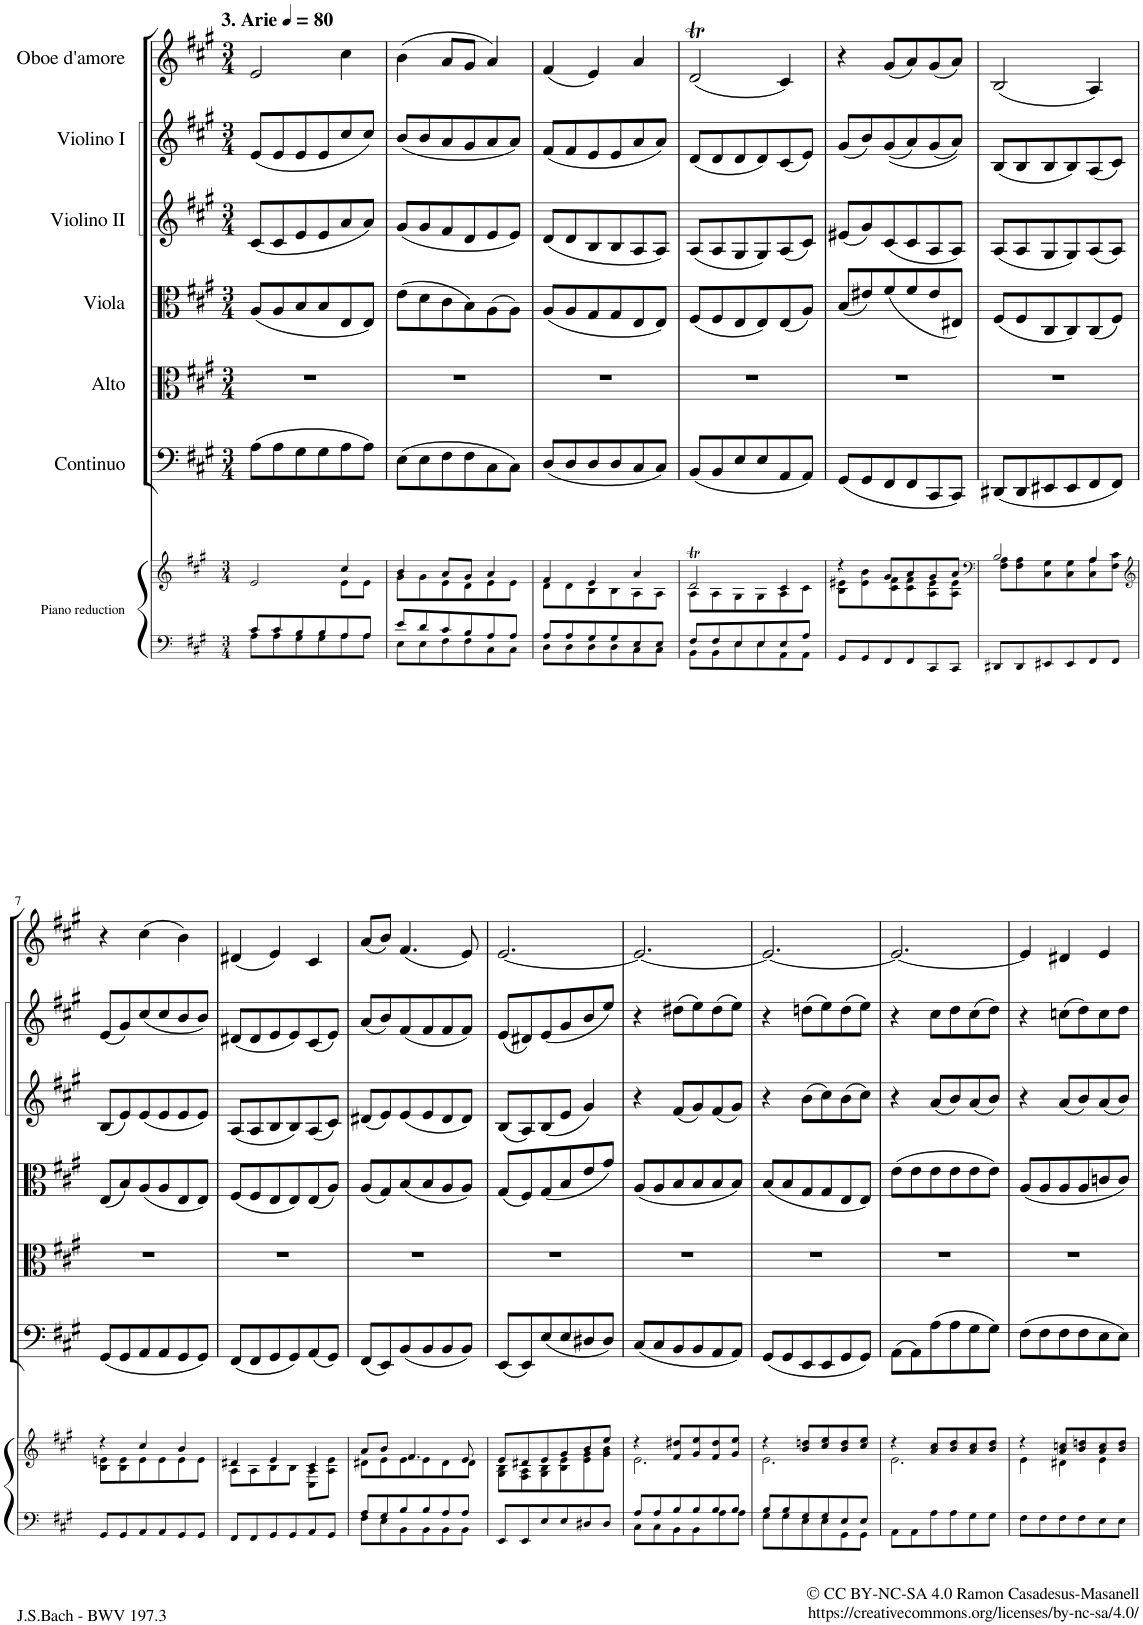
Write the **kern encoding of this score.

**kern	**kern	**kern	**kern	**kern	**kern	**kern	**kern
*part7	*part7	*part6	*part5	*part4	*part3	*part2	*part1
*staff8	*staff7	*staff6	*staff5	*staff4	*staff3	*staff2	*staff1
*I"Piano reduction	*	*I"Continuo	*I"Alto	*I"Viola	*I"Violino II	*I"Violino I	*I"Oboe d'amore
*I'Pno	*	*	*	*I'Vla	*I'Vln	*I'Vln	*I'Ob
*stria5	*stria5	*	*	*	*	*	*
*clefF4	*clefG2	*clefF4	*clefC3	*clefC3	*clefG2	*clefG2	*clefG2
*k[f#c#g#]	*k[f#c#g#]	*k[f#c#g#]	*k[f#c#g#]	*k[f#c#g#]	*k[f#c#g#]	*k[f#c#g#]	*k[f#c#g#]
*M3/4	*M3/4	*M3/4	*M3/4	*M3/4	*M3/4	*M3/4	*M3/4
*MM80	*MM80	*MM80	*MM80	*MM80	*MM80	*MM80	*MM80
=1	=1	=1	=1	=1	=1	=1	=1
*^	*^	*	*	*	*	*	*
!	!	!	!	!	!	!	!	!	!LO:TX:a:B:t=3. Arie
8c#/L	8A\L	2e/	2ryy	(8A\L	2.r	(8A/L	(8c#/L	(8e/L	2e/
8c#/	8A\	.	.	8A\	.	8A/	8c#/	8e/	.
8B/	8G#\	.	.	8G#\	.	8B/	8e/	8e/	.
8B/	8G#\	.	.	8G#\	.	8B/	8e/	8e/	.
8A/	8A\	4cc#/	8e\L	8A\	.	8E/	8a/	8cc#/	4cc#\
8A/J	8A\J	.	8e\J	8A\J)	.	8E/J)	8a/J)	8cc#/J)	.
=2	=2	=2	=2	=2	=2	=2	=2	=2	=2
8e/L	8E\L	4b/	8g#\L	(8E\L	2.r	(8e\L	(8g#/L	(8b/L	(4b\
8d/	8E\	.	8g#\	8E\	.	8d\	8g#/	8b/	.
8c#/	8F#\	8a/L	8e\	8F#\	.	8c#\	8f#/	8a/	8a/L
8B/	8F#\	8g#/J	8d\	8F#\	.	8B\)	8d/	8g#/	8g#/J
8A/	8C#\	4a/	8e\	8C#\	.	(8A\	8e/	8a/	4a/)
8A/J	8C#\J	.	8e\J	8C#\J)	.	8A\J)	8e/J)	8a/J)	.
=3	=3	=3	=3	=3	=3	=3	=3	=3	=3
8A/L	8D\L	4f#/	8d\L	(8D/L	2.r	(8A/L	(8d/L	(8f#/L	(4f#/
8A/	8D\	.	8d\	8D/	.	8A/	8d/	8f#/	.
8G#/	8D\	4e/	8B\	8D/	.	8G#/	8B/	8e/	4e/)
8G#/	8D\	.	8B\	8D/	.	8G#/	8B/	8e/	.
8E/	8C#\	4a/	8A\	8C#/	.	8E/	8A/	8a/	4a/
8E/J	8C#\J	.	8A\J	8C#/J)	.	8E/J)	8A/J)	8a/J)	.
=4	=4	=4	=4	=4	=4	=4	=4	=4	=4
8F#/L	8BB\L	2dT/	8A\L	(8BB/L	2.r	(8F#/L	(8A/L	(8d/L	(2dT/
8F#/	8BB\	.	8A\	8BB/	.	8F#/	8A/	8d/	.
8E/	8E\	.	8G#\	8E/	.	8E/	8G#/	8d/	.
8E/	8E\	.	8G#\	8E/	.	8E/)	8G#/)	8d/)	.
8E/	8AA\	4c#/	8A\	8AA/	.	(8E/	(8A/	(8c#/	4c#/)
8A/J	8AA\J	.	8c#\J	8AA/J)	.	8A/J)	8c#/J)	8e/J)	.
*v	*v	*	*	*	*	*	*	*	*
=5	=5	=5	=5	=5	=5	=5	=5	=5
8GG#/L	4r	8B\ 8e#X\L	(8GG#/L	2.r	(8B/L	(8e#X/L	(8g#/L	4r
8GG#/	.	8e#\ 8b\	8GG#/	.	8e#X/)	8g#/)	8b/)	.
8FF#/	8g#/L	8c#\ 8f#\	8FF#/	.	(8f#/	(8c#/	((8g#/	(8g#/L
8FF#/	8a/	8c#\ 8f#\	8FF#/	.	8f#/	8c#/	8a/)	8a/)
8CC#/	8g#/	8A\ 8e#\	8CC#/	.	8e#/	8A/	(8g#/	(8g#/
8CC#/J	8a/J	8A\ 8e#\J	8CC#/J)	.	8E#X/J)	8A/J)	8a/J))	8a/J)
=6	=6	=6	=6	=6	=6	=6	=6	=6
*	*clefF4	*	*	*	*	*	*	*
8DD#X/L	2B/	8F#\ 8A\L	(8DD#X/L	2.r	(8F#/L	(8A/L	(8B/L	(2B/
8DD#/	.	8F#\ 8A\	8DD#/	.	8F#/	8A/	8B/	.
8EE#X/	.	8C#\ 8G#\	8EE#X/	.	8C#/	8G#/	8B/	.
8EE#/	.	8C#\ 8G#\	8EE#/	.	8C#/)	8G#/)	8B/)	.
8FF#/	4A/	8C#\ 8A\	8FF#/	.	(8C#/	(8A/	(8A/	4A/)
8FF#/J	.	8F#\ 8c#\J	8FF#/J)	.	8F#/J)	8A/J)	8c#/J)	.
!!LO:LB:g=z
=7	=7	=7	=7	=7	=7	=7	=7	=7
*	*clefG2	*	*	*	*	*	*	*
8GG#/L	4r	8B\ 8en\L	(8GG#/L	2.r	(8E/L	(8B/L	(8e/L	4r
8GG#/	.	8B\ 8e\	8GG#/	.	8B/)	8e/)	8g#/)	.
8AA/	4cc#/	8e\	8AA/	.	(8A/	(8e/	(8cc#/	(4cc#\
8AA/	.	8e\	8AA/	.	8A/	8e/	8cc#/	.
8GG#/	4b/	8e\	8GG#/	.	8E/	8e/	8b/	4b\)
8GG#/J	.	8e\J	8GG#/J)	.	8E/J)	8e/J)	8b/J)	.
=8	=8	=8	=8	=8	=8	=8	=8	=8
8FF#/L	4d#X/	8A\L	(8FF#/L	2.r	(8F#/L	(8A/L	(8d#X/L	(4d#X/
8FF#/	.	8A\	8FF#/	.	8F#/	8A/	8d#/	.
8GG#/	4e/	8B\	8GG#/	.	8E/	8B/	8e/	4e/)
8GG#/	.	8B\J	8GG#/)	.	8E/)	8B/)	8e/)	.
8AA/	4c#/	8C#\ 8A\L	(8AA/	.	(8E/	(8A/	(8c#/	4c#/
8GG#/J	.	8A\ 8e\J	8GG#/J)	.	8A/J)	8c#/J)	8e/J)	.
=9	=9	=9	=9	=9	=9	=9	=9	=9
*^	*	*	*	*	*	*	*	*
8A/L	8F#\L	8a/L	8d#X\L	(8FF#/L	2.r	(8A/L	(8d#X/L	(8a/L	(8a/L
8G#/	8E\	8b/J	8e\	8EE/)	.	8G#/)	8e/)	8b/)	8b/J)
8B/	8BB\	4.f#/	8e\	(8BB/	.	(8B/	(8e/	(8f#/	(4.f#/
8B/	8BB\	.	8e\	8BB/	.	8B/	8e/	8f#/	.
8A/	8BB\	.	8d#\	8BB/	.	8A/	8d#/	8f#/	.
8A/J	8BB\J	8e/	8d#\J	8BB/J)	.	8A/J)	8d#/J)	8f#/J)	8e/)
*v	*v	*	*	*	*	*	*	*	*
=10	=10	=10	=10	=10	=10	=10	=10	=10
8EE/L	8e/L	8G#\ 8B\L	(8EE/L	2.r	(8G#/L	(8B/L	(8e/L	[2.e/
8EE/	8d#X/	8F#\ 8A\	8EE/)	.	8F#/)	8A/)	8d#X/)	.
8E/	8e/	8G#\ 8B\	(8E/	.	(8G#/	(8B/	(8e/	.
8E/	8g#/	8B\ 8e\	8E/	.	8B/	8e/J	8g#/	.
8D#X/	8b/	8e\ 8g#\	8D#X/	.	8e/	4g#/)	8b/	.
8D#/J	8ee/J	8g#\ 8b\J	8D#/J)	.	8g#/J)	.	8ee/J)	.
=11	=11	=11	=11	=11	=11	=11	=11	=11
*^	*	*	*	*	*	*	*	*
8A/L	8C#\L	4r	2.e\	(8C#/L	2.r	(8A/L	4r	4r	2.e/_
8A/	8C#\	.	.	8C#/	.	8A/	.	.	.
8B/	8BB\	8f#/ 8dd#X/L	.	8BB/	.	8B/	(8f#/L	(8dd#X\L	.
8B/	8BB\	8g#/ 8ee/	.	8BB/	.	8B/	8g#/)	8ee\)	.
8B/	8A\	8f#/ 8dd#/	.	8AA/	.	8B/	(8f#/	(8dd#\	.
8B/J	8A\J	8g#/ 8ee/J	.	8AA/J)	.	8B/J)	8g#/J)	8ee\J)	.
=12	=12	=12	=12	=12	=12	=12	=12	=12	=12
8B/L	8G#\L	4r	2.e\	(8GG#/L	2.r	(8B/L	4r	4r	2.e/_
8B/	8G#\	.	.	8GG#/	.	8B/	.	.	.
8G#/	8E\	8b/ 8ddn/L	.	8EE/	.	8G#/	(8b\L	(8ddn\L	.
8G#/	8E\	8cc#/ 8ee/	.	8EE/	.	8G#/	8cc#\)	8ee\)	.
8E/	8GG#\	8b/ 8dd/	.	8GG#/	.	8E/	(8b\	(8dd\	.
8E/J	8GG#\J	8cc#/ 8ee/J	.	8GG#/J)	.	8E/J)	8cc#\J)	8ee\J)	.
*v	*v	*	*	*	*	*	*	*	*
=13	=13	=13	=13	=13	=13	=13	=13	=13
8AA\L	4r	2.e\	(8AA\L	2.r	(8e\L	4r	4r	2.e/_
8AA\	.	.	8AA\)	.	8e\	.	.	.
8A\	8a/ 8cc#/L	.	(8A\	.	8e\	(8a/L	8cc#\L	.
8A\	8b/ 8dd/	.	8A\	.	8e\	8b/)	8dd\	.
8G#\	8a/ 8cc#/	.	8G#\	.	8e\	(8a/	(8cc#\	.
8G#\J	8b/ 8dd/J	.	8G#\J)	.	8e\J)	8b/J)	8dd\J)	.
=14	=14	=14	=14	=14	=14	=14	=14	=14
8F#\L	4r	4e\	(8F#\L	2.r	(8A/L	4r	4r	4e/]
8F#\	.	.	8F#\	.	8A/	.	.	.
8F#\	8a/ 8ccn/L	4d#X\	8F#\	.	8A/	(8a/L	(8ccn\L	4d#X/
8F#\	8b/ 8ddn/	.	8F#\	.	8A/	8b/)	8dd\)	.
8E\	8a/ 8cc/	4e\	8E\	.	8cn/	(8a/	8cc\	4e/
8E\J	8b/ 8dd/J	.	8E\J)	.	8c/J)	8b/J)	8dd\J	.
*	*v	*v	*	*	*	*	*	*
=	=	=	=	=	=	=	=
*-	*-	*-	*-	*-	*-	*-	*-
